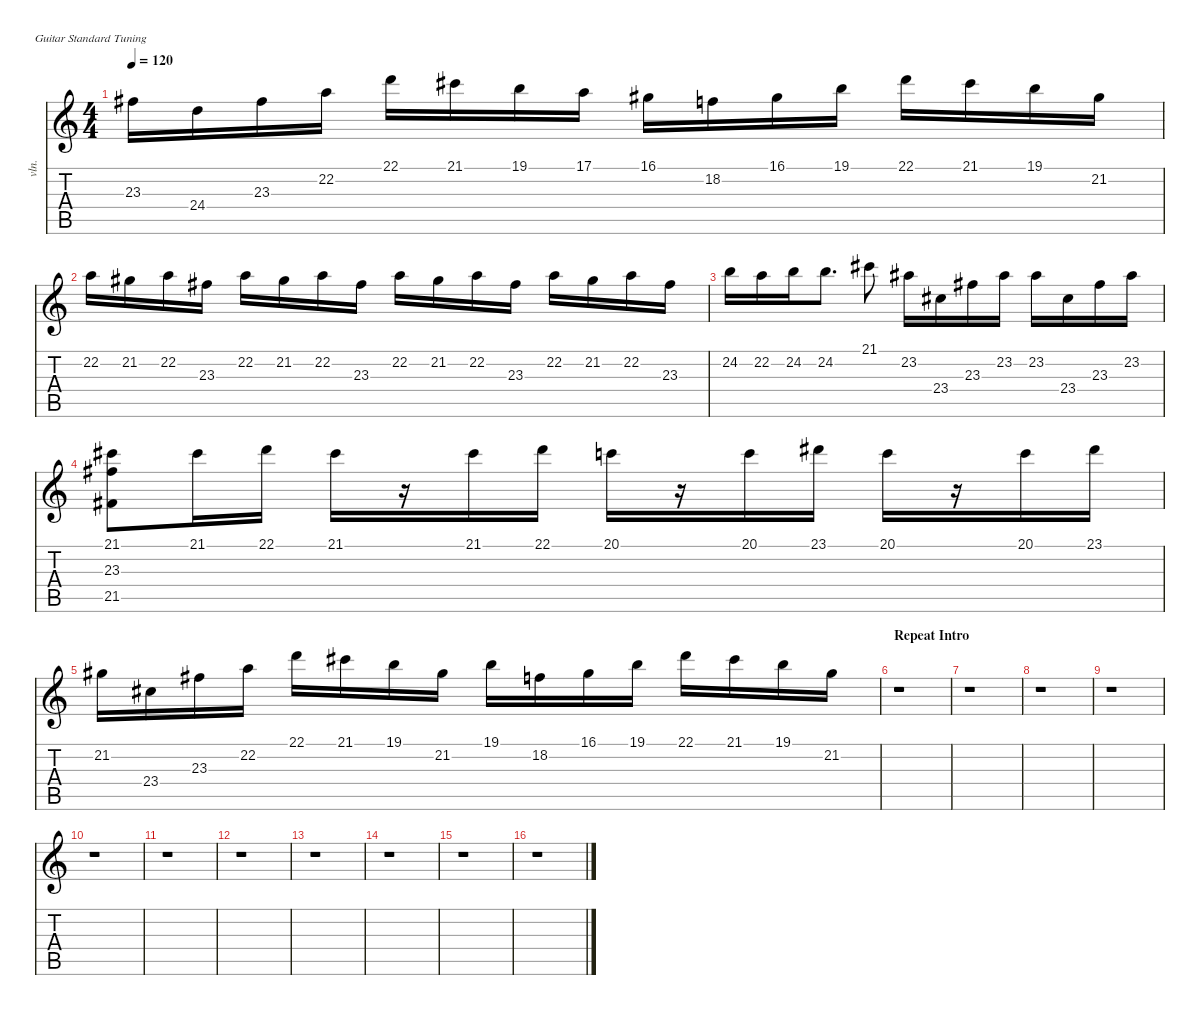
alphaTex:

\defaultSystemsLayout 4
\hideDynamics
\bracketExtendMode nobrackets
\track ("Strings 1" "vln.") {instrument stringensemble1}
\staff {score tabs}
\tuning (E4 B3 G3 D3 A2 E2)
\ts (4 4)
\tempo 120
\clef g2
\ks c
23.3{acc #}.16{dy f} 24.4.16 23.3{acc #}.16 22.2.16 22.1.16 21.1{acc #}.16 19.1.16 17.1.16 16.1{acc #}.16 18.2.16 16.1{acc #}.16 19.1.16 22.1.16 21.1{acc #}.16 19.1.16 21.2{acc #}.16 |
22.2.16 21.2{acc #}.16 22.2.16 23.3{acc #}.16 22.2.16 21.2{acc #}.16 22.2.16 23.3{acc #}.16 22.2.16 21.2{acc #}.16 22.2.16 23.3{acc #}.16 22.2.16 21.2{acc #}.16 22.2.16 23.3{acc #}.16 |
24.2.16 22.2.16 24.2.16 24.2.8{d} 21.1{acc #}.8 23.2{acc #}.16 23.4{acc #}.16 23.3{acc #}.16 23.2{acc #}.16 23.2{acc #}.16 23.4{acc #}.16 23.3{acc #}.16 23.2{acc #}.16 |
(21.1{acc #} 23.3{acc #} 21.5{acc #}).8 21.1{acc #}.16 22.1.16 21.1{acc #}.16 r.16 21.1{acc #}.16 22.1.16 20.1.16 r.16 20.1.16 23.1{acc #}.16 20.1.16 r.16 20.1.16 23.1{acc #}.16 |
21.2{acc #}.16 23.4{acc #}.16 23.3{acc #}.16 22.2.16 22.1.16 21.1{acc #}.16 19.1.16 21.2{acc #}.16 19.1.16 18.2.16 16.1{acc #}.16 19.1.16 22.1.16 21.1{acc #}.16 19.1.16 21.2{acc #}.16 |
\section ("" "Repeat Intro")
r.1 |
r.1 |
r.1 |
r.1 |
r.1 |
r.1 |
r.1 |
r.1 |
r.1 |
r.1 |
r.1
